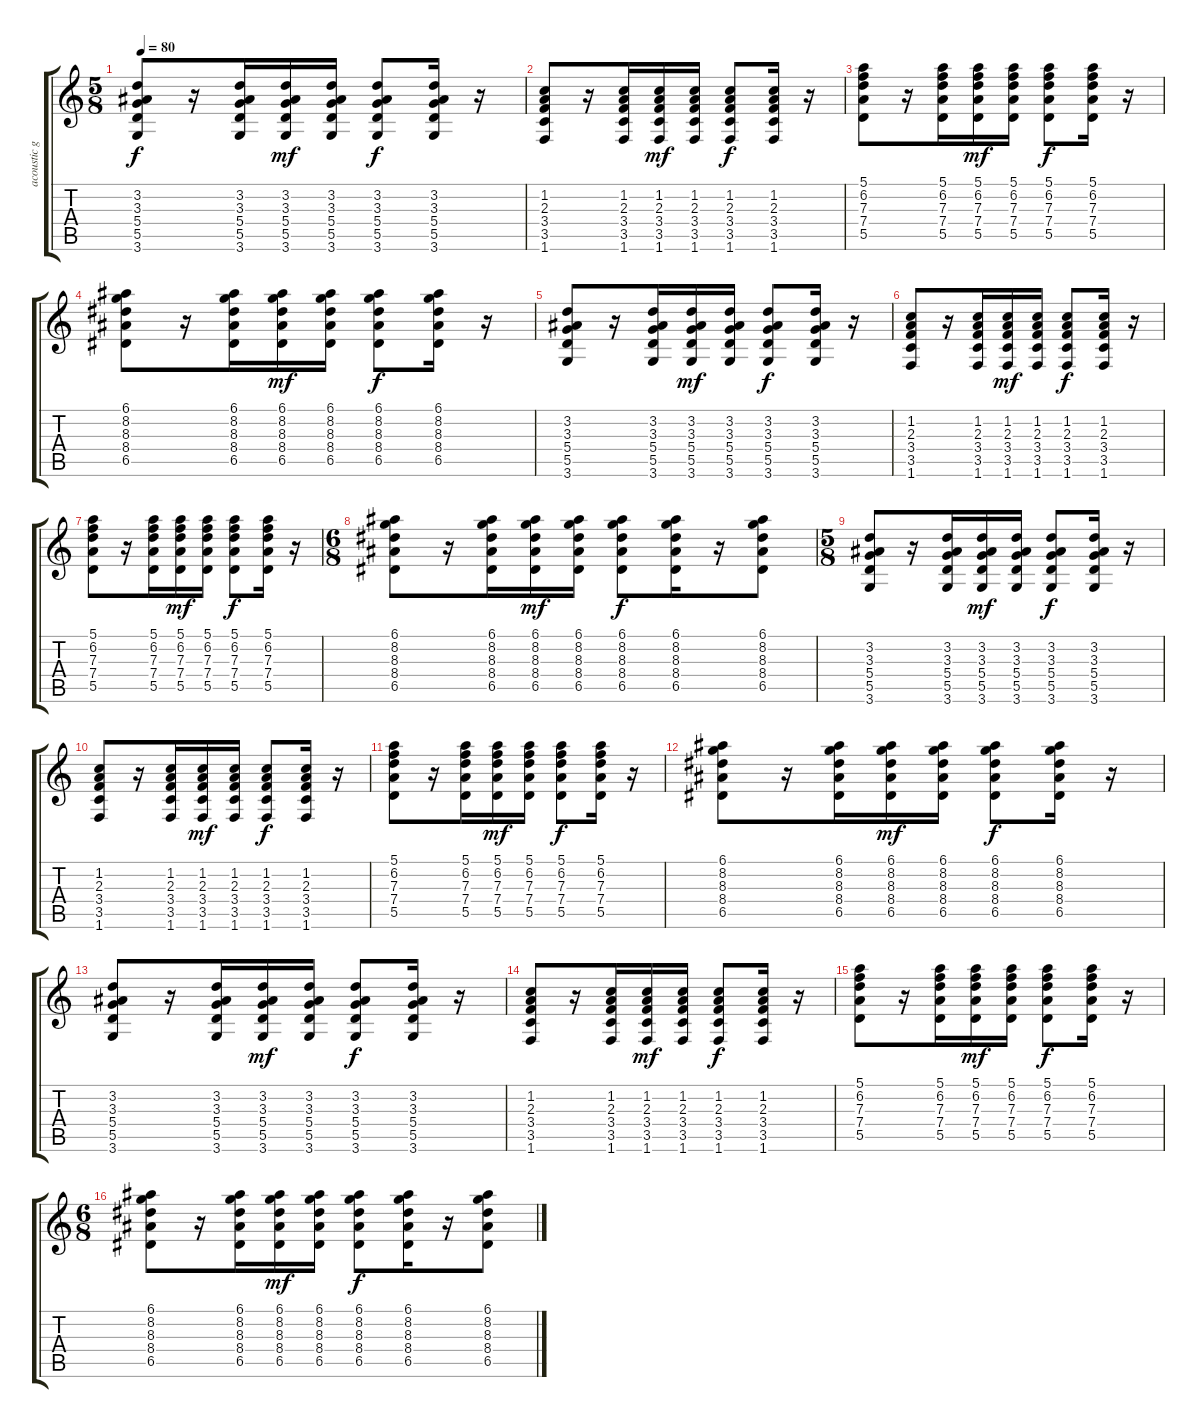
\track ("acoustic guitar" "acoustic g") {instrument acousticguitarsteel}
\staff {score tabs}
\tuning (E4 B3 G3 D3 A2 E2) {hide}
\ts (5 8)
\tempo 80
\clef g2
\ks c
(3.2 3.3 5.4 5.5 3.6).8{dy f} r.16 (3.2 3.3 5.4 5.5 3.6).16 (3.2 3.3 5.4 5.5 3.6).16{dy mf} (3.2 3.3 5.4 5.5 3.6).16 (3.2 3.3 5.4 5.5 3.6).8{dy f} (3.2 3.3 5.4 5.5 3.6).16 r.16 |
(1.2 2.3 3.4 3.5 1.6).8 r.16 (1.2 2.3 3.4 3.5 1.6).16 (1.2 2.3 3.4 3.5 1.6).16{dy mf} (1.2 2.3 3.4 3.5 1.6).16 (1.2 2.3 3.4 3.5 1.6).8{dy f} (1.2 2.3 3.4 3.5 1.6).16 r.16 |
(5.1 6.2 7.3 7.4 5.5).8 r.16 (5.1 6.2 7.3 7.4 5.5).16 (5.1 6.2 7.3 7.4 5.5).16{dy mf} (5.1 6.2 7.3 7.4 5.5).16 (5.1 6.2 7.3 7.4 5.5).8{dy f} (5.1 6.2 7.3 7.4 5.5).16 r.16 |
(6.1 8.2 8.3 8.4 6.5).8 r.16 (6.1 8.2 8.3 8.4 6.5).16 (6.1 8.2 8.3 8.4 6.5).16{dy mf} (6.1 8.2 8.3 8.4 6.5).16 (6.1 8.2 8.3 8.4 6.5).8{dy f} (6.1 8.2 8.3 8.4 6.5).16 r.16 |
(3.2 3.3 5.4 5.5 3.6).8 r.16 (3.2 3.3 5.4 5.5 3.6).16 (3.2 3.3 5.4 5.5 3.6).16{dy mf} (3.2 3.3 5.4 5.5 3.6).16 (3.2 3.3 5.4 5.5 3.6).8{dy f} (3.2 3.3 5.4 5.5 3.6).16 r.16 |
(1.2 2.3 3.4 3.5 1.6).8 r.16 (1.2 2.3 3.4 3.5 1.6).16 (1.2 2.3 3.4 3.5 1.6).16{dy mf} (1.2 2.3 3.4 3.5 1.6).16 (1.2 2.3 3.4 3.5 1.6).8{dy f} (1.2 2.3 3.4 3.5 1.6).16 r.16 |
(5.1 6.2 7.3 7.4 5.5).8 r.16 (5.1 6.2 7.3 7.4 5.5).16 (5.1 6.2 7.3 7.4 5.5).16{dy mf} (5.1 6.2 7.3 7.4 5.5).16 (5.1 6.2 7.3 7.4 5.5).8{dy f} (5.1 6.2 7.3 7.4 5.5).16 r.16 |
\ts (6 8)
(6.1 8.2 8.3 8.4 6.5).8 r.16 (6.1 8.2 8.3 8.4 6.5).16 (6.1 8.2 8.3 8.4 6.5).16{dy mf} (6.1 8.2 8.3 8.4 6.5).16 (6.1 8.2 8.3 8.4 6.5).8{dy f} (6.1 8.2 8.3 8.4 6.5).16 r.16 (6.1 8.2 8.3 8.4 6.5).8 |
\ts (5 8)
(3.2 3.3 5.4 5.5 3.6).8 r.16 (3.2 3.3 5.4 5.5 3.6).16 (3.2 3.3 5.4 5.5 3.6).16{dy mf} (3.2 3.3 5.4 5.5 3.6).16 (3.2 3.3 5.4 5.5 3.6).8{dy f} (3.2 3.3 5.4 5.5 3.6).16 r.16 |
(1.2 2.3 3.4 3.5 1.6).8 r.16 (1.2 2.3 3.4 3.5 1.6).16 (1.2 2.3 3.4 3.5 1.6).16{dy mf} (1.2 2.3 3.4 3.5 1.6).16 (1.2 2.3 3.4 3.5 1.6).8{dy f} (1.2 2.3 3.4 3.5 1.6).16 r.16 |
(5.1 6.2 7.3 7.4 5.5).8 r.16 (5.1 6.2 7.3 7.4 5.5).16 (5.1 6.2 7.3 7.4 5.5).16{dy mf} (5.1 6.2 7.3 7.4 5.5).16 (5.1 6.2 7.3 7.4 5.5).8{dy f} (5.1 6.2 7.3 7.4 5.5).16 r.16 |
(6.1 8.2 8.3 8.4 6.5).8 r.16 (6.1 8.2 8.3 8.4 6.5).16 (6.1 8.2 8.3 8.4 6.5).16{dy mf} (6.1 8.2 8.3 8.4 6.5).16 (6.1 8.2 8.3 8.4 6.5).8{dy f} (6.1 8.2 8.3 8.4 6.5).16 r.16 |
(3.2 3.3 5.4 5.5 3.6).8 r.16 (3.2 3.3 5.4 5.5 3.6).16 (3.2 3.3 5.4 5.5 3.6).16{dy mf} (3.2 3.3 5.4 5.5 3.6).16 (3.2 3.3 5.4 5.5 3.6).8{dy f} (3.2 3.3 5.4 5.5 3.6).16 r.16 |
(1.2 2.3 3.4 3.5 1.6).8 r.16 (1.2 2.3 3.4 3.5 1.6).16 (1.2 2.3 3.4 3.5 1.6).16{dy mf} (1.2 2.3 3.4 3.5 1.6).16 (1.2 2.3 3.4 3.5 1.6).8{dy f} (1.2 2.3 3.4 3.5 1.6).16 r.16 |
(5.1 6.2 7.3 7.4 5.5).8 r.16 (5.1 6.2 7.3 7.4 5.5).16 (5.1 6.2 7.3 7.4 5.5).16{dy mf} (5.1 6.2 7.3 7.4 5.5).16 (5.1 6.2 7.3 7.4 5.5).8{dy f} (5.1 6.2 7.3 7.4 5.5).16 r.16 |
\ts (6 8)
(6.1 8.2 8.3 8.4 6.5).8 r.16 (6.1 8.2 8.3 8.4 6.5).16 (6.1 8.2 8.3 8.4 6.5).16{dy mf} (6.1 8.2 8.3 8.4 6.5).16 (6.1 8.2 8.3 8.4 6.5).8{dy f} (6.1 8.2 8.3 8.4 6.5).16 r.16 (6.1 8.2 8.3 8.4 6.5).8
